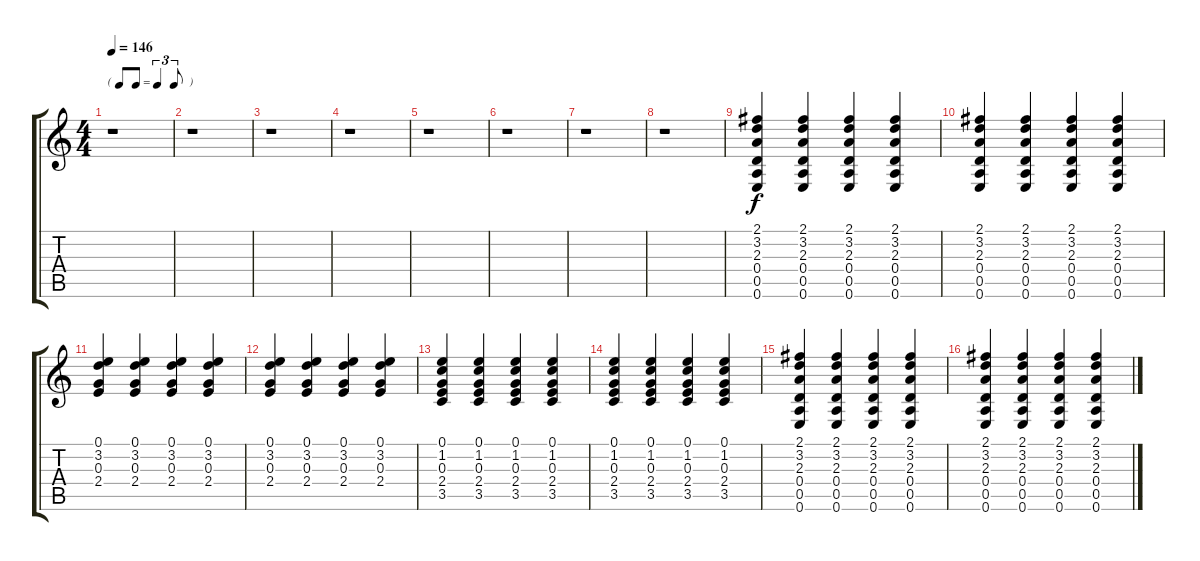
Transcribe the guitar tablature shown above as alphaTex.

\track "" {instrument distortionguitar}
\staff {score tabs}
\tuning (E4 B3 G3 D3 A2 E2) {hide}
\ts (4 4)
\tf triplet8th
\tempo 146
\clef g2
\ks c
r.1{dy f} |
r.1 |
r.1 |
r.1 |
r.1 |
r.1 |
r.1 |
r.1 |
(2.1 3.2 2.3 0.4 0.5 0.6).4 (2.1 3.2 2.3 0.4 0.5 0.6).4 (2.1 3.2 2.3 0.4 0.5 0.6).4 (2.1 3.2 2.3 0.4 0.5 0.6).4 |
(2.1 3.2 2.3 0.4 0.5 0.6).4 (2.1 3.2 2.3 0.4 0.5 0.6).4 (2.1 3.2 2.3 0.4 0.5 0.6).4 (2.1 3.2 2.3 0.4 0.5 0.6).4 |
(0.1 3.2 0.3 2.4).4 (0.1 3.2 0.3 2.4).4 (0.1 3.2 0.3 2.4).4 (0.1 3.2 0.3 2.4).4 |
(0.1 3.2 0.3 2.4).4 (0.1 3.2 0.3 2.4).4 (0.1 3.2 0.3 2.4).4 (0.1 3.2 0.3 2.4).4 |
(0.1 1.2 0.3 2.4 3.5).4 (0.1 1.2 0.3 2.4 3.5).4 (0.1 1.2 0.3 2.4 3.5).4 (0.1 1.2 0.3 2.4 3.5).4 |
(0.1 1.2 0.3 2.4 3.5).4 (0.1 1.2 0.3 2.4 3.5).4 (0.1 1.2 0.3 2.4 3.5).4 (0.1 1.2 0.3 2.4 3.5).4 |
(2.1 3.2 2.3 0.4 0.5 0.6).4 (2.1 3.2 2.3 0.4 0.5 0.6).4 (2.1 3.2 2.3 0.4 0.5 0.6).4 (2.1 3.2 2.3 0.4 0.5 0.6).4 |
(2.1 3.2 2.3 0.4 0.5 0.6).4 (2.1 3.2 2.3 0.4 0.5 0.6).4 (2.1 3.2 2.3 0.4 0.5 0.6).4 (2.1 3.2 2.3 0.4 0.5 0.6).4
